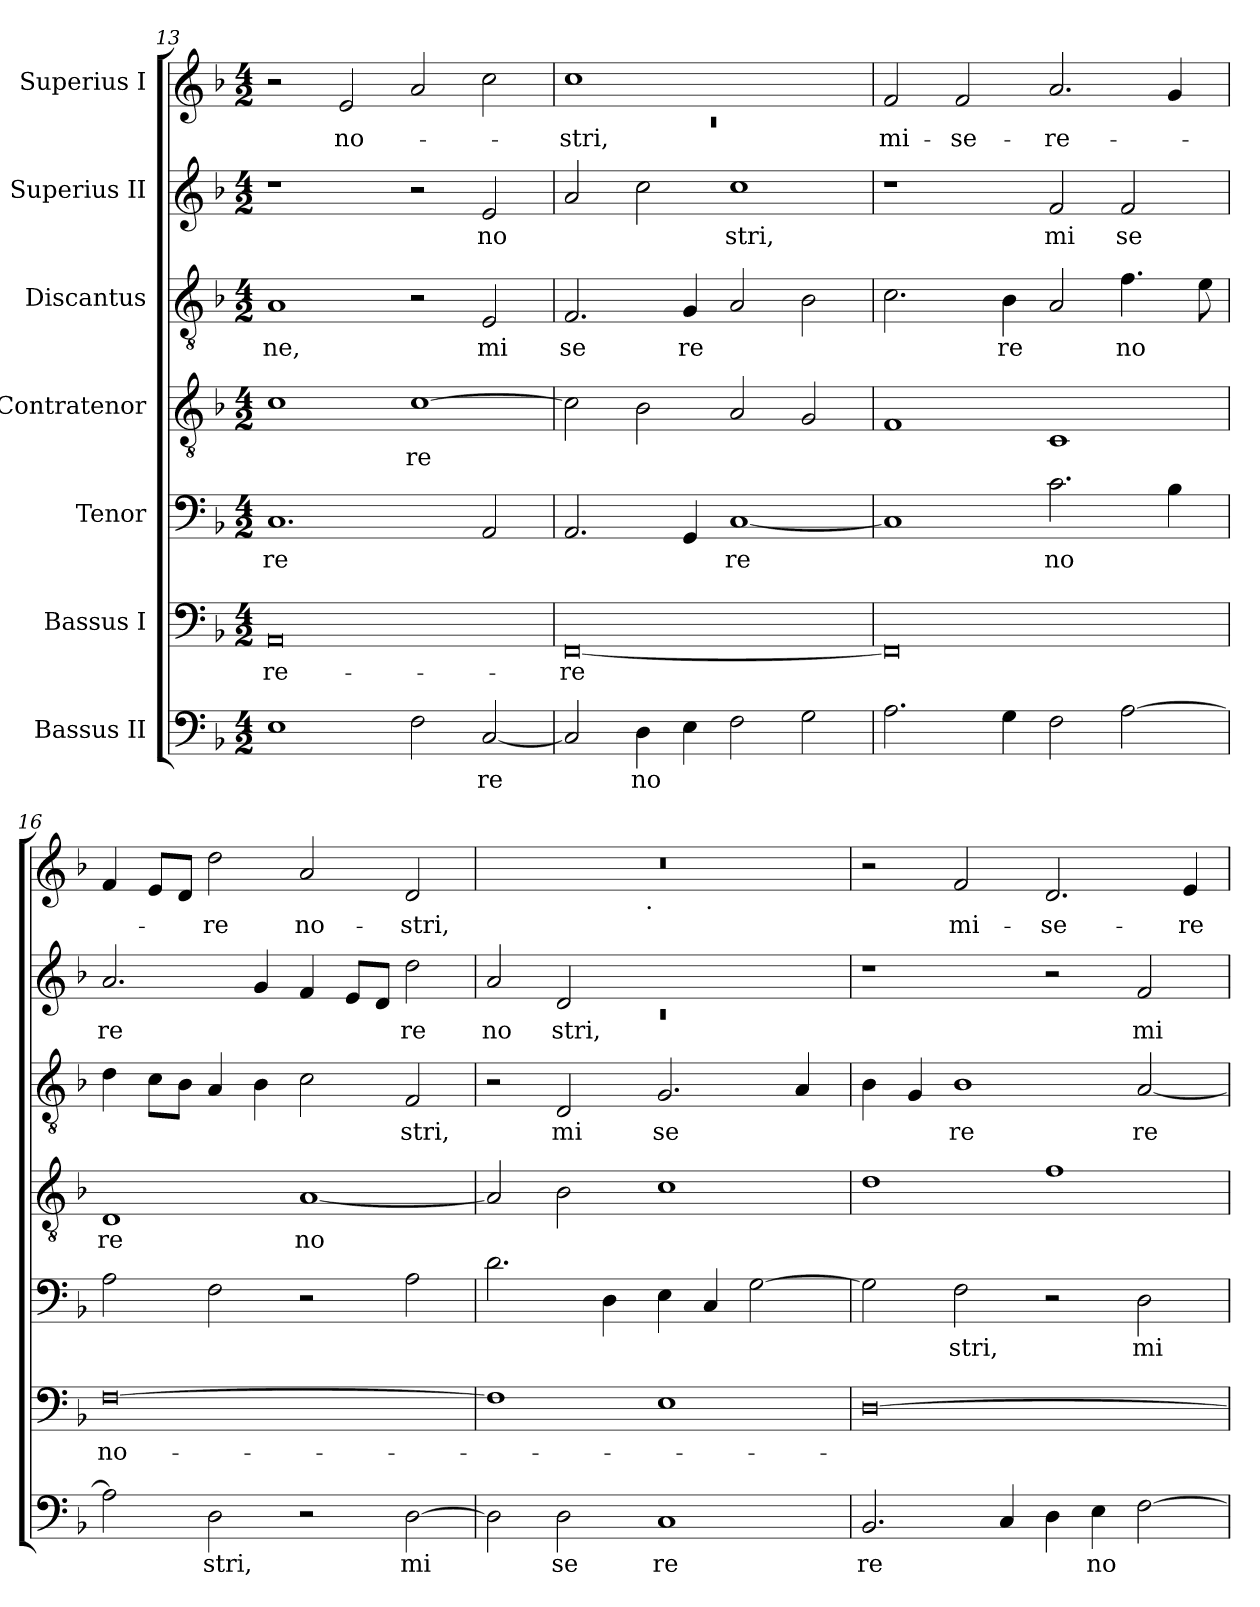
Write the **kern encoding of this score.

**kern	**text	**kern	**text	**kern	**text	**kern	**text	**kern	**text	**kern	**text	**kern	**text
*part7	*part7	*part6	*part6	*part5	*part5	*part4	*part4	*part3	*part3	*part2	*part2	*part1	*part1
*staff7	*staff7	*staff6	*staff6	*staff5	*staff5	*staff4	*staff4	*staff3	*staff3	*staff2	*staff2	*staff1	*staff1
*I"Bassus II	*	*I"Bassus I	*	*I"Tenor	*	*I"Contratenor	*	*I"Discantus	*	*I"Superius II	*	*I"Superius I	*
!!LO:LB:g=z
*clefF4	*	*clefF4	*	*clefF4	*	*clefGv2	*	*clefGv2	*	*clefG2	*	*clefG2	*
*k[b-]	*	*k[b-]	*	*k[b-]	*	*k[b-]	*	*k[b-]	*	*k[b-]	*	*k[b-]	*
*F:	*	*F:	*	*F:	*	*F:	*	*F:	*	*F:	*	*F:	*
*M4/2	*	*M4/2	*	*M4/2	*	*M4/2	*	*M4/2	*	*M4/2	*	*M4/2	*
=13	=13	=13	=13	=13	=13	=13	=13	=13	=13	=13	=13	=13	=13
!	!	!	!LO:LY:b	!	!LO:LY:b	!	!	!	!LO:LY:b	!	!	!	!
1E	.	0AA	re-	1.C	re	1c	.	1A	-ne,	1r	.	2r	.
!	!	!	!	!	!	!	!	!	!	!	!	!	!LO:LY:b
.	.	.	.	.	.	.	.	.	.	.	.	2e/	no-
!	!	!	!	!	!	!	!LO:LY:b	!	!	!	!	!	!
2F\	.	.	.	.	.	[>1c	re	2r	.	2r	.	2a/	.
!	!LO:LY:b	!	!	!	!	!	!	!	!LO:LY:b	!	!LO:LY:b	!	!
[<2C/	re	.	.	2AA/	.	.	.	2E/	mi	2e/	no	2cc\	.
=14	=14	=14	=14	=14	=14	=14	=14	=14	=14	=14	=14	=14	=14
*	*	*	*	*	*	*	*	*	*	*	*	*^	*
!	!	!	!LO:LY:b	!	!	!	!	!	!LO:LY:b	!	!	!	!LO:N:vis=1	!LO:LY:b
2C/]	.	[<0FF	-re	2.AA/	.	2c\]	.	2.F/	se	2a/	.	1cc	0rc	-stri,
!	!LO:LY:b	!	!	!	!	!	!	!	!	!	!	!	!	!
4D\	no	.	.	.	.	2B-\	.	.	.	2cc\	.	.	.	.
!	!	!	!	!	!	!	!	!	!LO:LY:b	!	!	!	!	!
4E\	.	.	.	4GG/	.	.	.	4G/	re	.	.	.	.	.
!	!	!	!	!	!LO:LY:b	!	!	!	!	!	!LO:LY:b	!	!	!
2F\	.	.	.	[<1C	re	2A/	.	2A/	.	1cc	stri,	1ryy	.	.
2G\	.	.	.	.	.	2G/	.	2B-\	.	.	.	.	.	.
*	*	*	*	*	*	*	*	*	*	*	*	*v	*v	*
=15	=15	=15	=15	=15	=15	=15	=15	=15	=15	=15	=15	=15	=15
!	!	!	!	!	!	!	!	!	!	!	!	!	!LO:LY:b
2.A\	.	0FF]	.	1C]	.	1F	.	2.c\	.	1r	.	2f/	mi-
!	!	!	!	!	!	!	!	!	!	!	!	!	!LO:LY:b
.	.	.	.	.	.	.	.	.	.	.	.	2f/	-se-
!	!	!	!	!	!	!	!	!	!LO:LY:b	!	!	!	!
4G\	.	.	.	.	.	.	.	4B-\	re	.	.	.	.
!	!	!	!	!	!LO:LY:b	!	!	!	!	!	!LO:LY:b	!	!LO:LY:b
2F\	.	.	.	2.c\	no	1C	.	2A/	.	2f/	mi	2.a/	-re-
!	!	!	!	!	!	!	!	!	!LO:LY:b	!	!LO:LY:b	!	!
[>2A\	.	.	.	.	.	.	.	4.f\	no	2f/	se	.	.
.	.	.	.	4B-\	.	.	.	.	.	.	.	4g/	.
.	.	.	.	.	.	.	.	8e\	.	.	.	.	.
=16	=16	=16	=16	=16	=16	=16	=16	=16	=16	=16	=16	=16	=16
!	!	!	!LO:LY:b	!	!	!	!LO:LY:b	!	!	!	!LO:LY:b	!	!
2A\]	.	[>0F	no-	2A\	.	1D	re	4d\	.	2.a/	re	4f/	.
.	.	.	.	.	.	.	.	8c\L	.	.	.	8e/L	.
.	.	.	.	.	.	.	.	8B-\J	.	.	.	8d/J	.
!	!LO:LY:b	!	!	!	!	!	!	!	!	!	!	!	!LO:LY:b
2D\	stri,	.	.	2F\	.	.	.	4A/	.	.	.	2dd\	-re
.	.	.	.	.	.	.	.	4B-\	.	4g/	.	.	.
!	!	!	!	!	!	!	!LO:LY:b	!	!	!	!	!	!LO:LY:b
2r	.	.	.	2r	.	[<1A	no	2c\	.	4f/	.	2a/	no-
.	.	.	.	.	.	.	.	.	.	8e/L	.	.	.
.	.	.	.	.	.	.	.	.	.	8d/J	.	.	.
!	!LO:LY:b	!	!	!	!	!	!	!	!LO:LY:b	!	!LO:LY:b	!	!LO:LY:b
[>2D\	mi	.	.	2A\	.	.	.	2F/	stri,	2dd\	re	2d/	-stri,
=17	=17	=17	=17	=17	=17	=17	=17	=17	=17	=17	=17	=17	=17
*	*	*	*	*	*	*	*	*	*	*^	*	*	*
!	!	!	!	!	!	!	!	!	!	!	!LO:N:vis=1	!LO:LY:b	!	!
*	*	*	*	*	*	*	*	*	*	*	*	*	*^	*
2D\]	.	1F]	.	2.d\	.	2A/]	.	2r	.	2a/	0rc	no	0r	2ryy	.
!	!LO:LY:b	!	!	!	!	!	!	!	!LO:LY:b	!	!	!LO:LY:b	!	!	!
2D\	se	.	.	.	.	2B-\	.	2D/	mi	2d/	.	stri,	.	4...ryy	.
.	.	.	.	4D\	.	.	.	.	.	.	.	.	.	.	.
!	!	!	!	!	!	!	!	!	!	!	!	!	!	!LO:TX:b:t=.	!
.	.	.	.	.	.	.	.	.	.	.	.	.	.	1ryy	.
!	!LO:LY:b	!	!	!	!	!	!	!	!LO:LY:b	!	!	!	!	!	!
1C	re	1E	.	4E\	.	1c	.	2.G/	se	1ryy	.	.	.	.	.
.	.	.	.	4C/	.	.	.	.	.	.	.	.	.	.	.
.	.	.	.	[>2G\	.	.	.	.	.	.	.	.	.	.	.
.	.	.	.	.	.	.	.	4A/	.	.	.	.	.	.	.
.	.	.	.	.	.	.	.	.	.	.	.	.	.	32ryy	.
!!LO:PB:g=z
=18	=18	=18	=18	=18	=18	=18	=18	=18	=18	=18	=18	=18	=18	=18	=18
!	!LO:LY:b	!	!	!	!	!	!	!	!	!	!	!	!	!	!
*	*	*	*	*	*	*	*	*	*	*v	*v	*	*	*	*
*	*	*	*	*	*	*	*	*	*	*	*	*v	*v	*
2.BB-/	re	[>0D	.	2G\]	.	1d	.	4B-\	.	1r	.	2r	.
.	.	.	.	.	.	.	.	4G/	.	.	.	.	.
!	!	!	!	!	!LO:LY:b	!	!	!	!LO:LY:b	!	!	!	!LO:LY:b
.	.	.	.	2F\	stri,	.	.	1B-	re	.	.	2f/	mi-
4C/	.	.	.	.	.	.	.	.	.	.	.	.	.
!	!	!	!	!	!	!	!	!	!	!	!	!	!LO:LY:b
4D\	.	.	.	2r	.	1f	.	.	.	2r	.	2.d/	-se-
!	!LO:LY:b	!	!	!	!	!	!	!	!	!	!	!	!
4E\	no	.	.	.	.	.	.	.	.	.	.	.	.
!	!	!	!	!	!LO:LY:b	!	!	!	!LO:LY:b	!	!LO:LY:b	!	!
[>2F\	.	.	.	2D\	mi-	.	.	[<2A/	re	2f/	mi	.	.
!	!	!	!	!	!	!	!	!	!	!	!	!	!LO:LY:b
.	.	.	.	.	.	.	.	.	.	.	.	4e/	-re-
=	=	=	=	=	=	=	=	=	=	=	=	=	=
*-	*-	*-	*-	*-	*-	*-	*-	*-	*-	*-	*-	*-	*-
